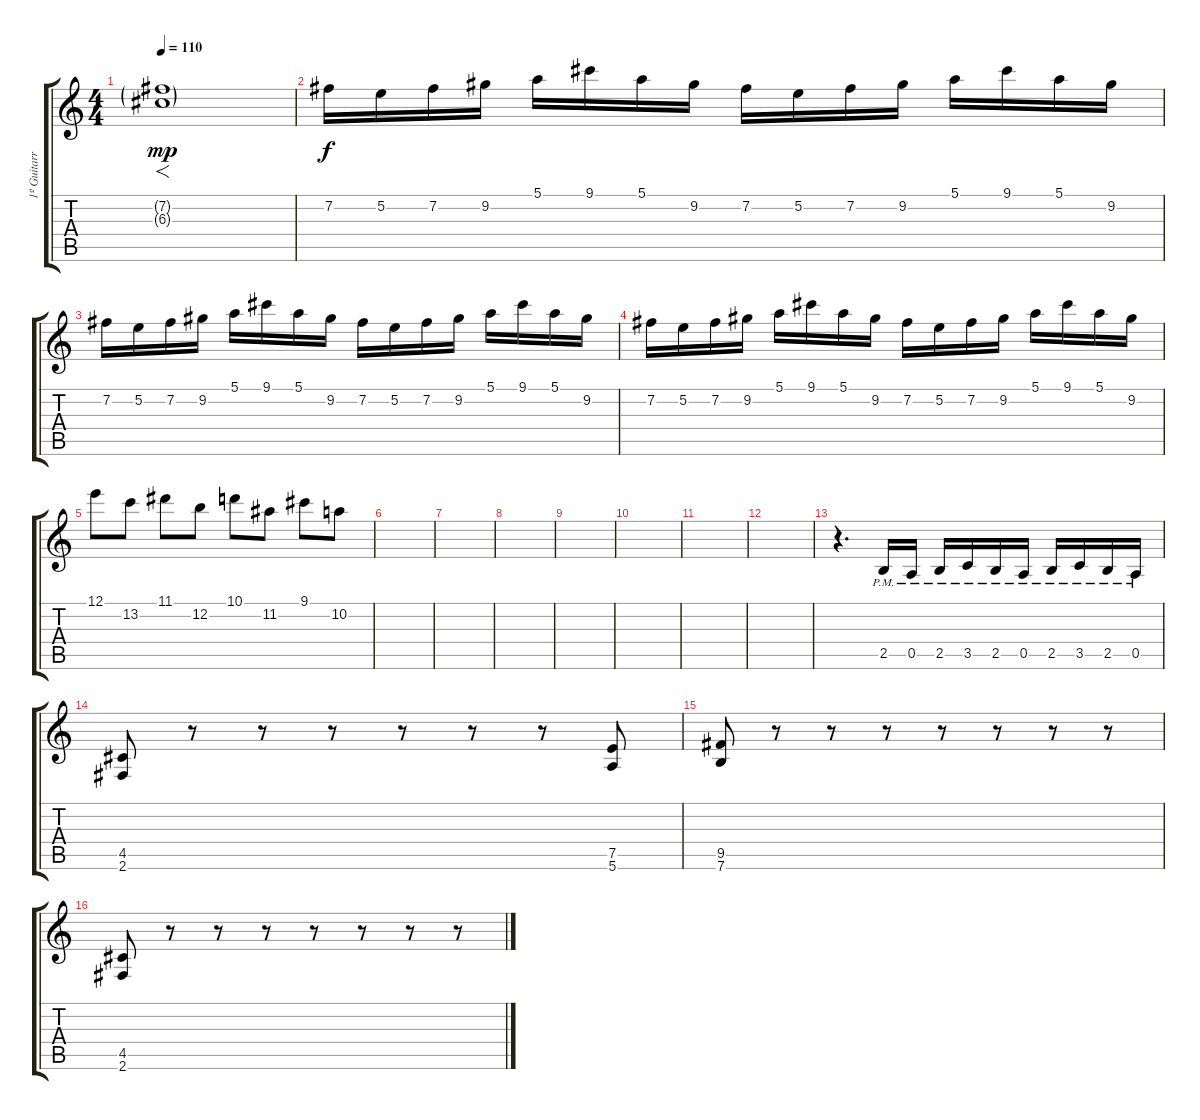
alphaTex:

\track ("1º Guitarra" "1º Guitarr") {instrument overdrivenguitar}
\staff {score tabs}
\tuning (E4 B3 G3 D3 A2 E2) {hide}
\ts (4 4)
\tempo 110
\clef g2
\ks c
(7.2{g} 6.3{g}).1{f dy mp instrument overdrivenguitar} |
7.2.16{dy f} 5.2.16 7.2.16 9.2.16 5.1.16 9.1.16 5.1.16 9.2.16 7.2.16 5.2.16 7.2.16 9.2.16 5.1.16 9.1.16 5.1.16 9.2.16 |
7.2.16 5.2.16 7.2.16 9.2.16 5.1.16 9.1.16 5.1.16 9.2.16 7.2.16 5.2.16 7.2.16 9.2.16 5.1.16 9.1.16 5.1.16 9.2.16 |
7.2.16 5.2.16 7.2.16 9.2.16 5.1.16 9.1.16 5.1.16 9.2.16 7.2.16 5.2.16 7.2.16 9.2.16 5.1.16 9.1.16 5.1.16 9.2.16 |
12.1.8 13.2.8 11.1.8 12.2.8 10.1.8 11.2.8 9.1.8 10.2.8 |
|
|
|
|
|
|
|
r.4{d} 2.5{pm}.16 0.5{pm}.16 2.5{pm}.16 3.5{pm}.16 2.5{pm}.16 0.5{pm}.16 2.5{pm}.16 3.5{pm}.16 2.5{pm}.16 0.5{pm}.16 |
(4.5 2.6).8{instrument distortionguitar} r.8 r.8 r.8 r.8 r.8 r.8 (7.5 5.6).8 |
(9.5 7.6).8 r.8 r.8 r.8 r.8 r.8 r.8 r.8 |
(4.5 2.6).8{instrument distortionguitar} r.8 r.8 r.8 r.8 r.8 r.8 r.8
